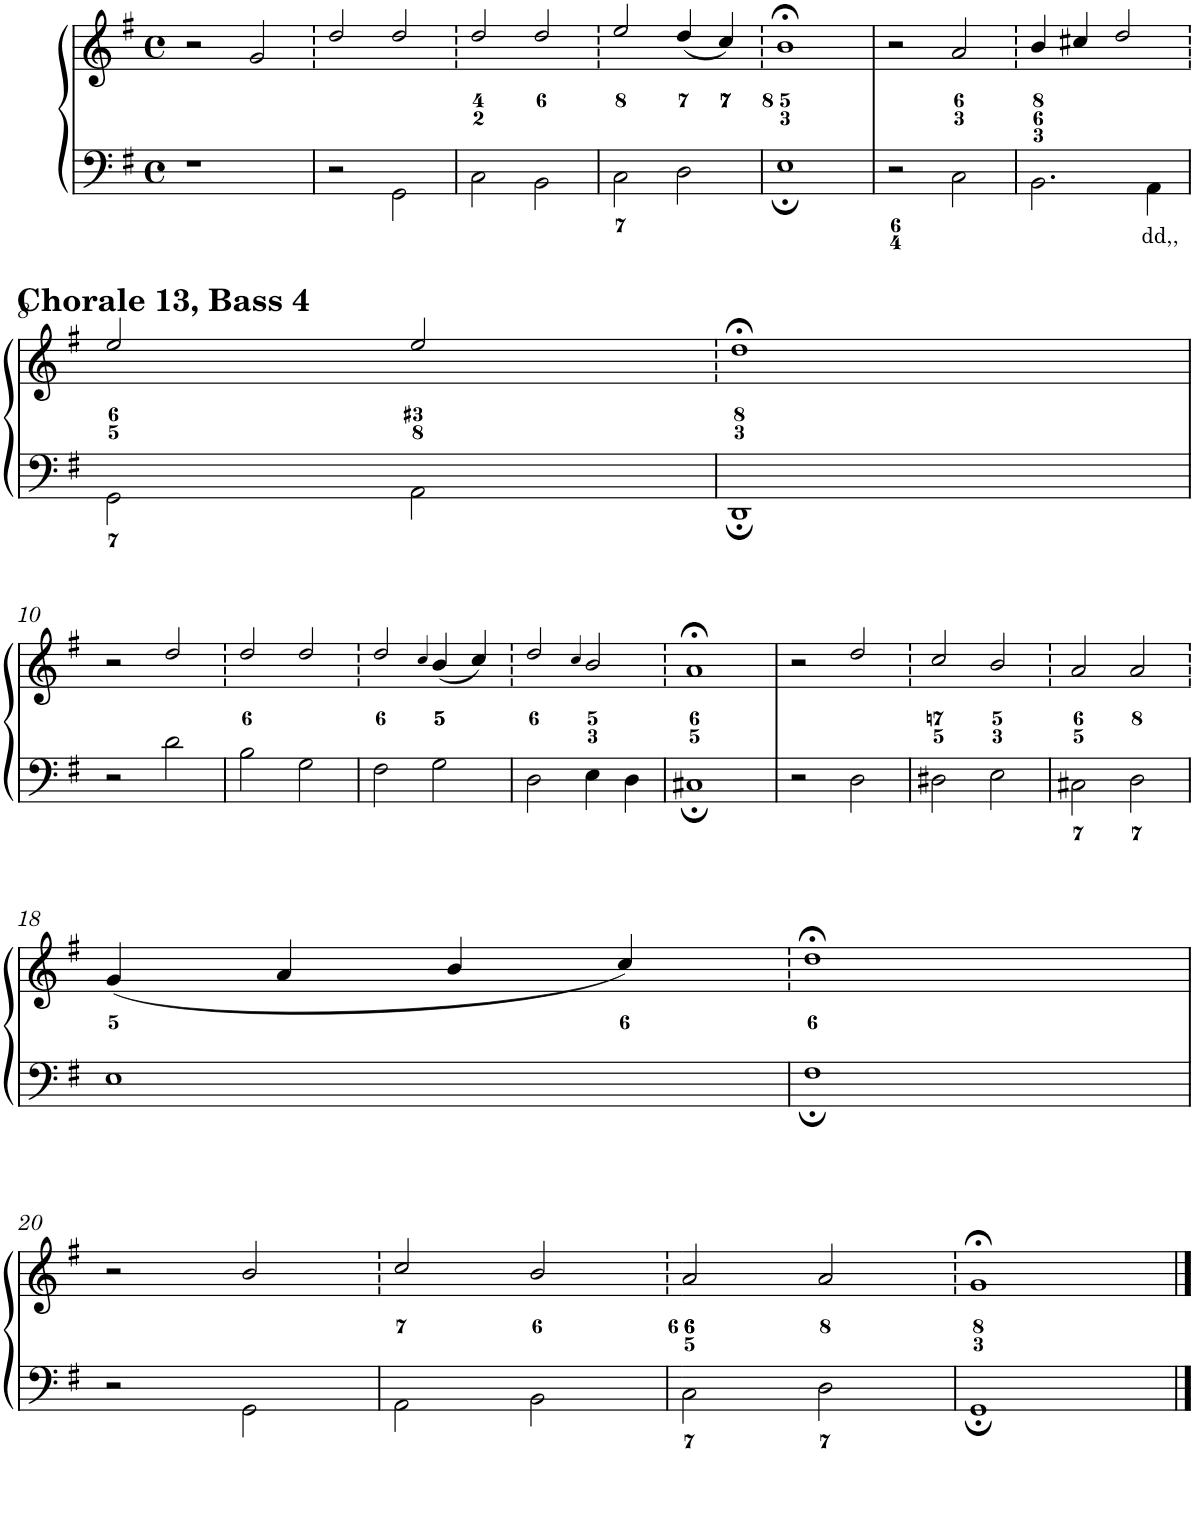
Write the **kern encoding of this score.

**kern	**text	**kern
*part1	*part1	*part1
*staff2	*staff2	*staff1
*I"Piano	*	*
*I'Pno.	*	*
*clefF4	*	*clefG2
*k[f#]	*	*k[f#]
*G:	*	*G:
*M4/4	*	*M4/4
*met(c)	*	*met(c)
=1	=1	=1
1r	.	2r
.	.	2g/
=2	=2	=2
2r	.	2dd/
2GG\	.	2dd/
=3	=3	=3
2C\	.	2dd/
2BB\	.	2dd/
=4	=4	=4
2C\	.	2ee/
2D\	.	(4dd/
.	.	4cc/)
=5	=5	=5
1E;	.	1b;<
=6	=6	=6
2r	.	2r
2C\	.	2a/
=7	=7	=7
2.BB\	.	4b/
.	.	4cc#X/
.	.	2dd/
!	!LO:LY:b	!
4AA\	dd,,	.
!!LO:LB:g=z
=8	=8	=8
2GG\	.	2ee/
2AA\	.	2ee/
=9	=9	=9
1DD;	.	1dd;<
!!LO:LB:g=z
=10	=10	=10
2r	.	2r
2d\	.	2dd/
=11	=11	=11
2B\	.	2dd/
2G\	.	2dd/
=12	=12	=12
2F#\	.	2dd/
.	.	4qcc/
2G\	.	(4b/
.	.	4cc/)
=13	=13	=13
2D\	.	2dd/
.	.	4qcc/
4E\	.	2b/
4D\	.	.
=14	=14	=14
1C#X;	.	1a;<
=15	=15	=15
2r	.	2r
2D\	.	2dd/
=16	=16	=16
2D#X\	.	2cc/
2E\	.	2b/
=17	=17	=17
2C#X\	.	2a/
2D\	.	2a/
!!LO:LB:g=z
=18	=18	=18
1E	.	(4g/
.	.	4a/
.	.	4b/
.	.	4cc/)
=19	=19	=19
1F#;	.	1dd;<
!!LO:LB:g=z
=20	=20	=20
2r	.	2r
2GG\	.	2b/
=21	=21	=21
2AA\	.	2cc/
2BB\	.	2b/
=22	=22	=22
2C\	.	2a/
2D\	.	2a/
=23	=23	=23
1GG;	.	1g;<
==	==	==
*-	*-	*-
